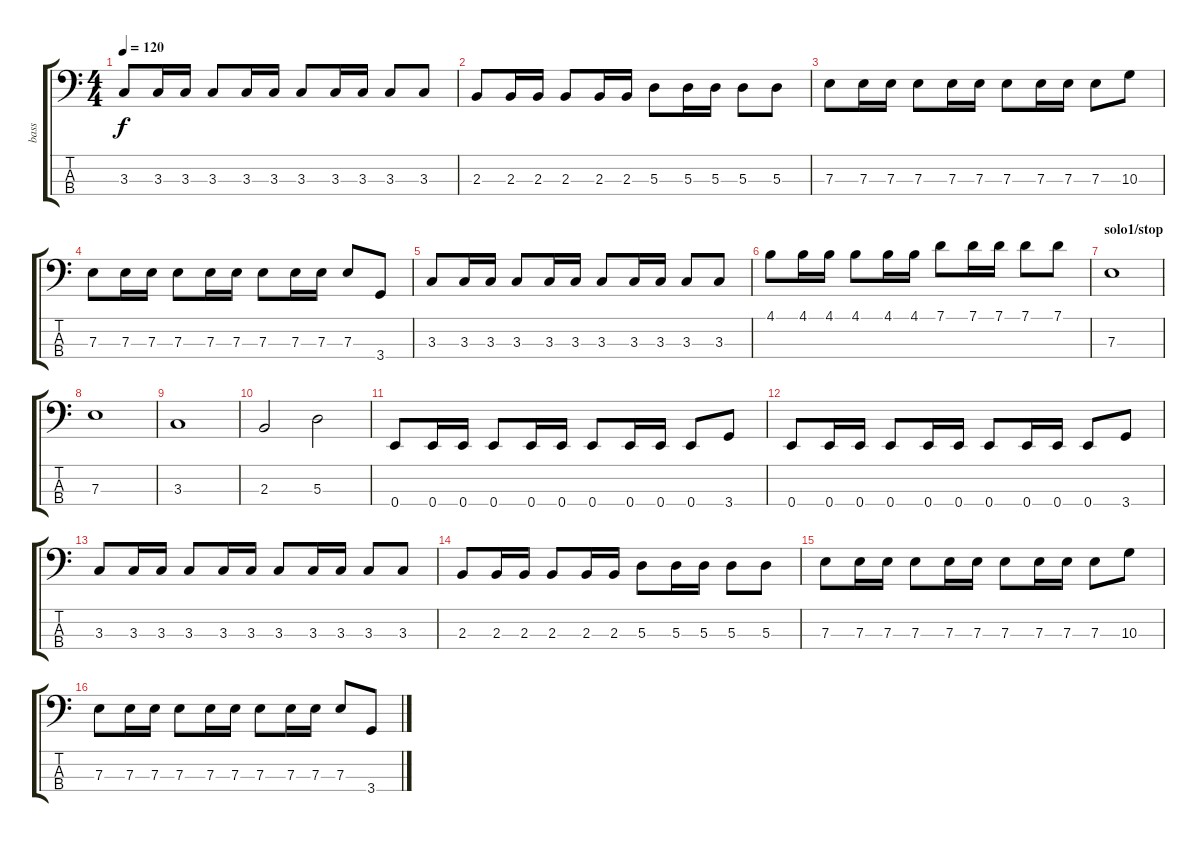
\track ("bass" "bass") {instrument electricbasspick}
\staff {score tabs}
\tuning (G2 D2 A1 E1) {hide}
\ts (4 4)
\tempo 120
\clef f4
\ks c
3.3.8{dy f} 3.3.16 3.3.16 3.3.8 3.3.16 3.3.16 3.3.8 3.3.16 3.3.16 3.3.8 3.3.8 |
2.3.8 2.3.16 2.3.16 2.3.8 2.3.16 2.3.16 5.3.8 5.3.16 5.3.16 5.3.8 5.3.8 |
7.3.8 7.3.16 7.3.16 7.3.8 7.3.16 7.3.16 7.3.8 7.3.16 7.3.16 7.3.8 10.3.8 |
7.3.8 7.3.16 7.3.16 7.3.8 7.3.16 7.3.16 7.3.8 7.3.16 7.3.16 7.3.8 3.4.8 |
3.3.8 3.3.16 3.3.16 3.3.8 3.3.16 3.3.16 3.3.8 3.3.16 3.3.16 3.3.8 3.3.8 |
4.1.8 4.1.16 4.1.16 4.1.8 4.1.16 4.1.16 7.1.8 7.1.16 7.1.16 7.1.8 7.1.8 |
\section ("" "solo1/stop")
7.3.1 |
7.3.1 |
3.3.1 |
2.3.2 5.3.2 |
0.4.8 0.4.16 0.4.16 0.4.8 0.4.16 0.4.16 0.4.8 0.4.16 0.4.16 0.4.8 3.4.8 |
0.4.8 0.4.16 0.4.16 0.4.8 0.4.16 0.4.16 0.4.8 0.4.16 0.4.16 0.4.8 3.4.8 |
3.3.8 3.3.16 3.3.16 3.3.8 3.3.16 3.3.16 3.3.8 3.3.16 3.3.16 3.3.8 3.3.8 |
2.3.8 2.3.16 2.3.16 2.3.8 2.3.16 2.3.16 5.3.8 5.3.16 5.3.16 5.3.8 5.3.8 |
7.3.8 7.3.16 7.3.16 7.3.8 7.3.16 7.3.16 7.3.8 7.3.16 7.3.16 7.3.8 10.3.8 |
7.3.8 7.3.16 7.3.16 7.3.8 7.3.16 7.3.16 7.3.8 7.3.16 7.3.16 7.3.8 3.4.8
